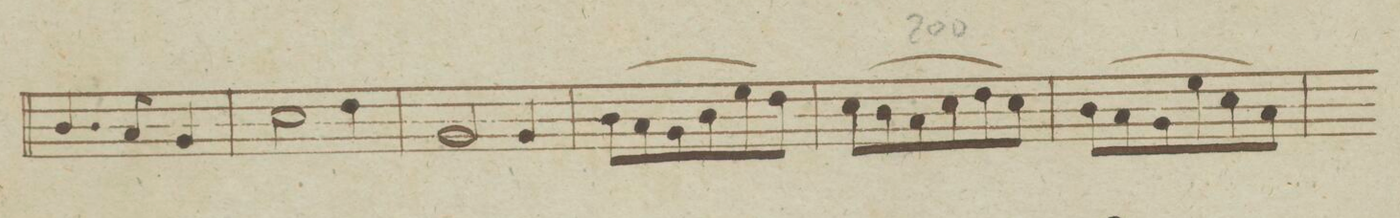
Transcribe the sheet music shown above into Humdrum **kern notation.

**kern	**dynam
*I"Fagotto Secondo.	*
*clefF4	*
*k[b-e-]	*
*met(c)	*
*M3/4	*
4.D/	.
8C/	.
4BB-/	.
=198	=198
2E-\	.
4F\	.
=199	=199
2BB-/	.
4BB-/	.
=200	=200
(8D\L	.
8C\	.
8BB-\	.
8D\	.
8G\	.
8F\J)	.
=201	=201
(8E-\L	.
8D\	.
8C\	.
8E-\	.
8F\	.
8E-\J)	.
=202	=202
(8D\L	.
8C\	.
8BB-\	.
8G\	.
8E-\	.
8C\J)	.
=203	=203
*-	*-
